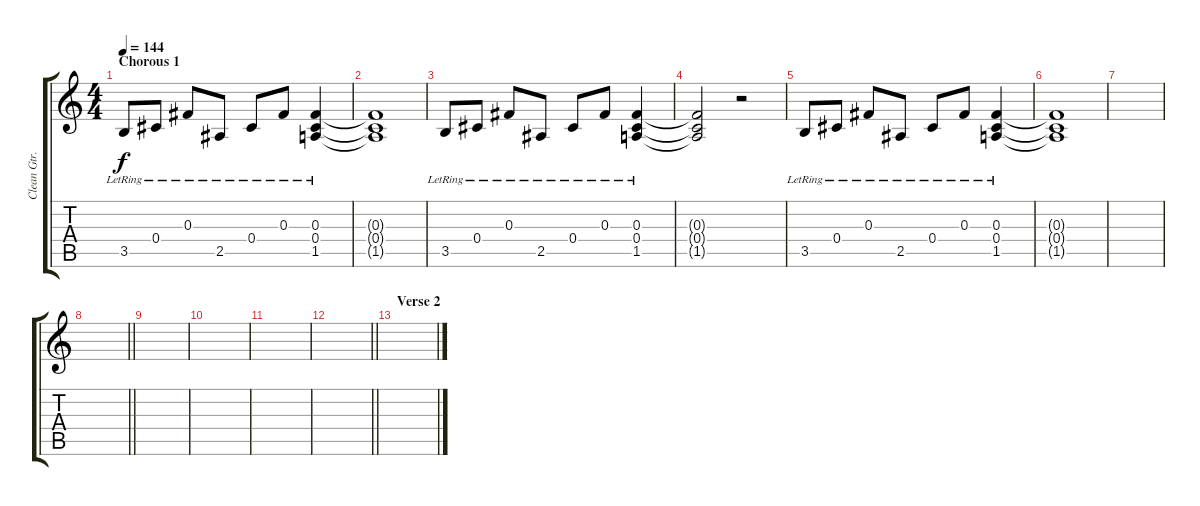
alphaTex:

\track ("Clean Gtr. 1" "Clean Gtr.") {instrument electricguitarclean}
\staff {score tabs}
\tuning (Eb4 Bb3 Gb3 Db3 Ab2 Db2) {hide}
\ts (4 4)
\section ("" "Chorous 1")
\tempo 144
\clef g2
\ks c
3.5{lr}.8{dy f} 0.4{lr}.8 0.3{lr}.8 2.5{lr}.8 0.4{lr}.8 0.3{lr}.8 (0.3{lr} 0.4{lr} 1.5{lr}).4 |
(0.3{t} 0.4{t} 1.5{t}).1 |
3.5{lr}.8 0.4{lr}.8 0.3{lr}.8 2.5{lr}.8 0.4{lr}.8 0.3{lr}.8 (0.3{lr} 0.4{lr} 1.5{lr}).4 |
(0.3{t} 0.4{t} 1.5{t}).2 r.2 |
3.5{lr}.8 0.4{lr}.8 0.3{lr}.8 2.5{lr}.8 0.4{lr}.8 0.3{lr}.8 (0.3{lr} 0.4{lr} 1.5{lr}).4 |
(0.3{t} 0.4{t} 1.5{t}).1 |
|
\barLineRight lightlight
|
\section ("" "")
|
|
|
\barLineRight lightlight
|
\section ("" "Verse 2")
